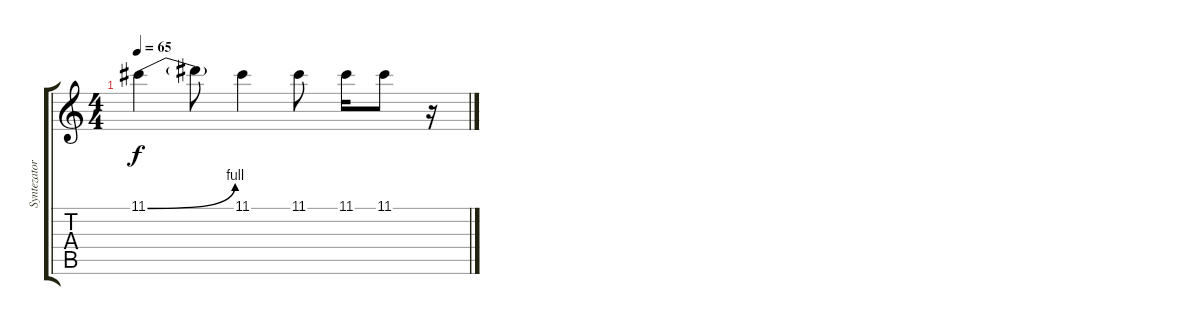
\track ("Syntezatory" "Syntezator") {instrument acousticguitarnylon}
\staff {score tabs}
\tuning (D4 A3 F3 C3 G2 D2) {hide}
\ts (4 4)
\tempo 65
\clef g2
\ks c
11.1{be (bend 0 0 60 4)}.4{dy f} 11.1{t}.8 11.1.4 11.1.8 11.1.16 11.1.8 r.16
